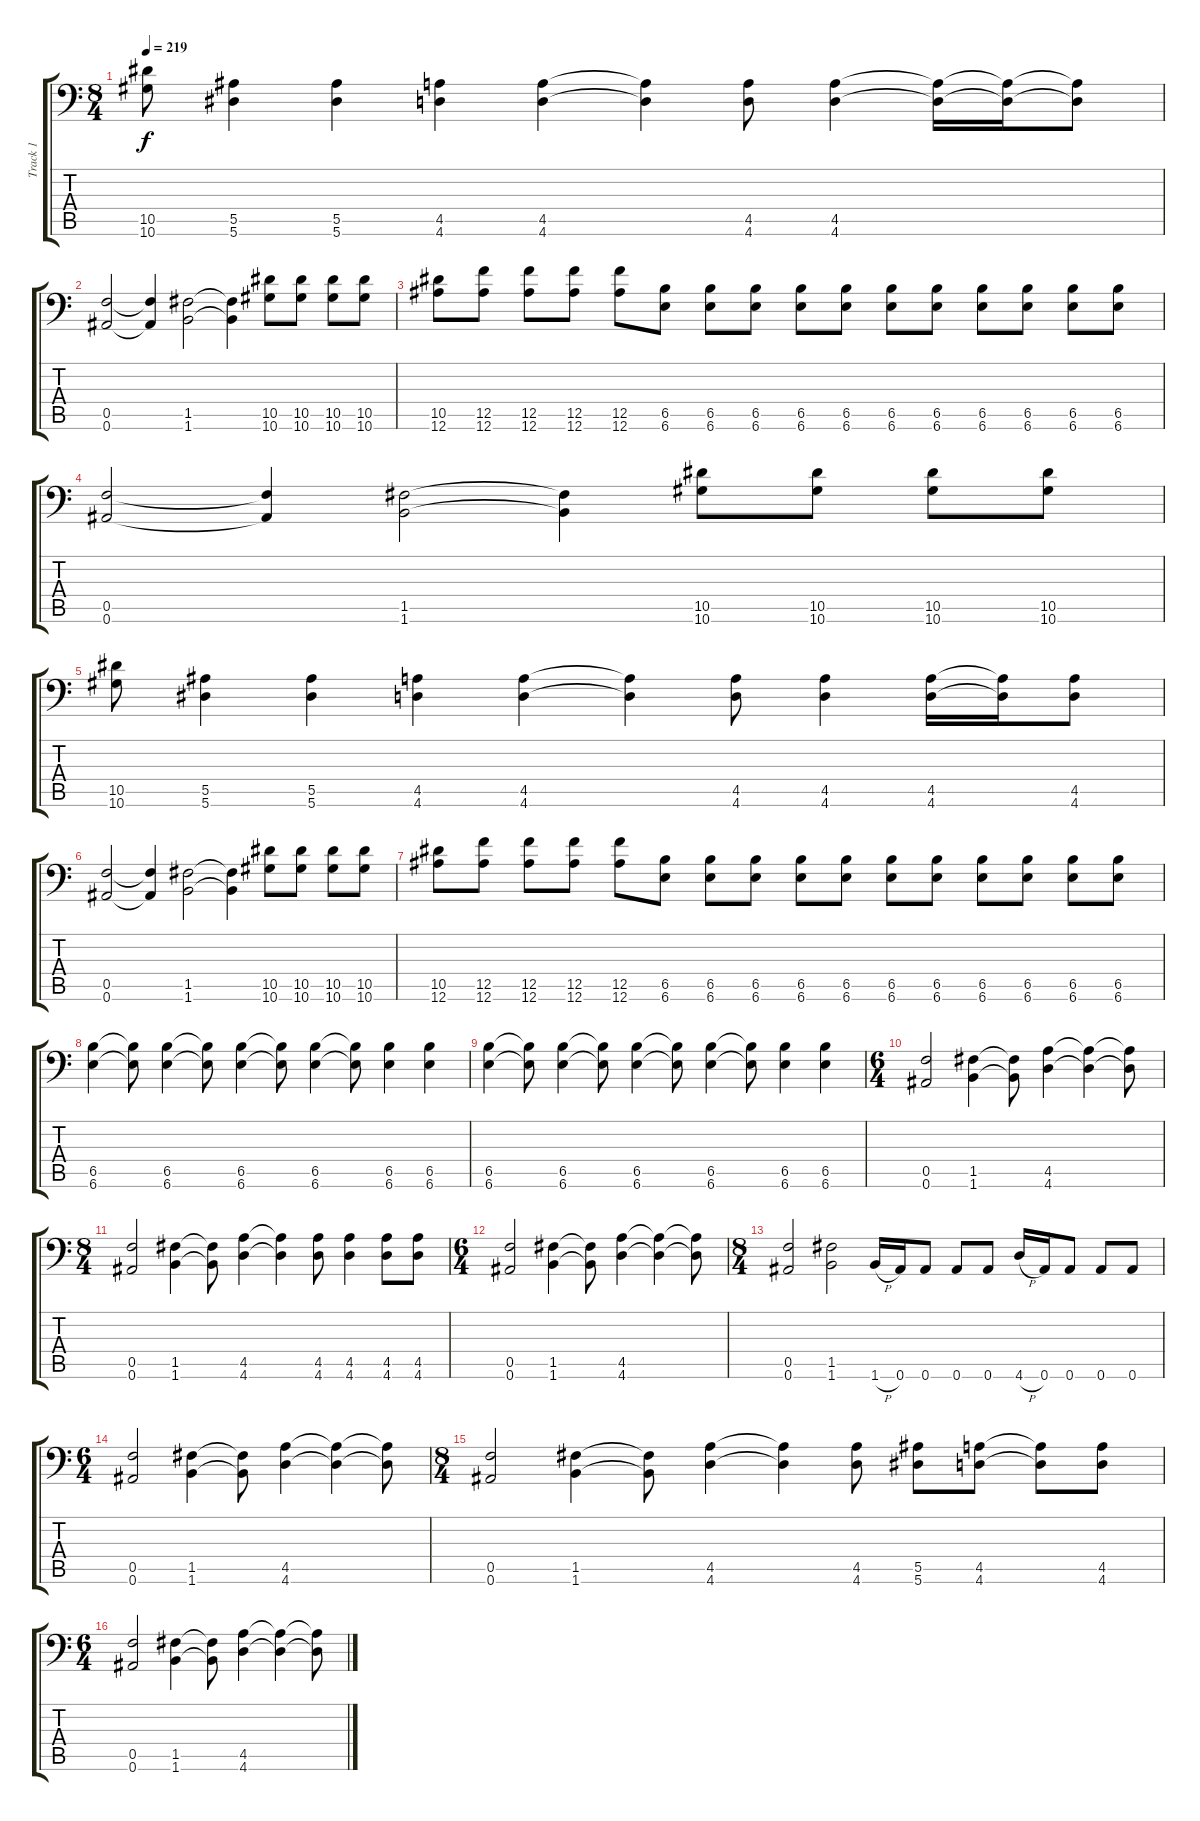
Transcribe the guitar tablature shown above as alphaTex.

\track ("Track 1" "Track 1") {instrument distortionguitar}
\staff {score tabs}
\tuning (C4 G3 Eb3 Bb2 F2 Bb1) {hide}
\ts (8 4)
\tempo 219
\clef f4
\ks c
(10.5 10.6).8{dy f} (5.5 5.6).4 (5.5 5.6).4 (4.5 4.6).4 (4.5 4.6).4 (4.5{t} 4.6{t}).4 (4.5 4.6).8 (4.5 4.6).4 (4.5{t} 4.6{t}).16 (4.5{t} 4.6{t}).16 (4.5{t} 4.6{t}).8 |
(0.5 0.6).2 (0.5{t} 0.6{t}).4 (1.5 1.6).2 (1.5{t} 1.6{t}).4 (10.5 10.6).8 (10.5 10.6).8 (10.5 10.6).8 (10.5 10.6).8 |
(10.5 12.6).8 (12.5 12.6).8 (12.5 12.6).8 (12.5 12.6).8 (12.5 12.6).8 (6.5 6.6).8 (6.5 6.6).8 (6.5 6.6).8 (6.5 6.6).8 (6.5 6.6).8 (6.5 6.6).8 (6.5 6.6).8 (6.5 6.6).8 (6.5 6.6).8 (6.5 6.6).8 (6.5 6.6).8 |
(0.5 0.6).2 (0.5{t} 0.6{t}).4 (1.5 1.6).2 (1.5{t} 1.6{t}).4 (10.5 10.6).8 (10.5 10.6).8 (10.5 10.6).8 (10.5 10.6).8 |
(10.5 10.6).8 (5.5 5.6).4 (5.5 5.6).4 (4.5 4.6).4 (4.5 4.6).4 (4.5{t} 4.6{t}).4 (4.5 4.6).8 (4.5 4.6).4 (4.5 4.6).16 (4.5{t} 4.6{t}).16 (4.5 4.6).8 |
(0.5 0.6).2 (0.5{t} 0.6{t}).4 (1.5 1.6).2 (1.5{t} 1.6{t}).4 (10.5 10.6).8 (10.5 10.6).8 (10.5 10.6).8 (10.5 10.6).8 |
(10.5 12.6).8 (12.5 12.6).8 (12.5 12.6).8 (12.5 12.6).8 (12.5 12.6).8 (6.5 6.6).8 (6.5 6.6).8 (6.5 6.6).8 (6.5 6.6).8 (6.5 6.6).8 (6.5 6.6).8 (6.5 6.6).8 (6.5 6.6).8 (6.5 6.6).8 (6.5 6.6).8 (6.5 6.6).8 |
(6.5 6.6).4 (6.5{t} 6.6{t}).8 (6.5 6.6).4 (6.5{t} 6.6{t}).8 (6.5 6.6).4 (6.5{t} 6.6{t}).8 (6.5 6.6).4 (6.5{t} 6.6{t}).8 (6.5 6.6).4 (6.5 6.6).4 |
(6.5 6.6).4 (6.5{t} 6.6{t}).8 (6.5 6.6).4 (6.5{t} 6.6{t}).8 (6.5 6.6).4 (6.5{t} 6.6{t}).8 (6.5 6.6).4 (6.5{t} 6.6{t}).8 (6.5 6.6).4 (6.5 6.6).4 |
\ts (6 4)
(0.5 0.6).2 (1.5 1.6).4 (1.5{t} 1.6{t}).8 (4.5 4.6).4 (4.5{t} 4.6{t}).4 (4.5{t} 4.6{t}).8 |
\ts (8 4)
(0.5 0.6).2 (1.5 1.6).4 (1.5{t} 1.6{t}).8 (4.5 4.6).4 (4.5{t} 4.6{t}).4 (4.5 4.6).8 (4.5 4.6).4 (4.5 4.6).8 (4.5 4.6).8 |
\ts (6 4)
(0.5 0.6).2 (1.5 1.6).4 (1.5{t} 1.6{t}).8 (4.5 4.6).4 (4.5{t} 4.6{t}).4 (4.5{t} 4.6{t}).8 |
\ts (8 4)
(0.5 0.6).2 (1.5 1.6).2 1.6{h}.16 0.6.16 0.6.8 0.6.8 0.6.8 4.6{h}.16 0.6.16 0.6.8 0.6.8 0.6.8 |
\ts (6 4)
(0.5 0.6).2 (1.5 1.6).4 (1.5{t} 1.6{t}).8 (4.5 4.6).4 (4.5{t} 4.6{t}).4 (4.5{t} 4.6{t}).8 |
\ts (8 4)
(0.5 0.6).2 (1.5 1.6).4 (1.5{t} 1.6{t}).8 (4.5 4.6).4 (4.5{t} 4.6{t}).4 (4.5 4.6).8 (5.5 5.6).8 (4.5 4.6).8 (4.5{t} 4.6{t}).8 (4.5 4.6).8 |
\ts (6 4)
(0.5 0.6).2 (1.5 1.6).4 (1.5{t} 1.6{t}).8 (4.5 4.6).4 (4.5{t} 4.6{t}).4 (4.5{t} 4.6{t}).8
